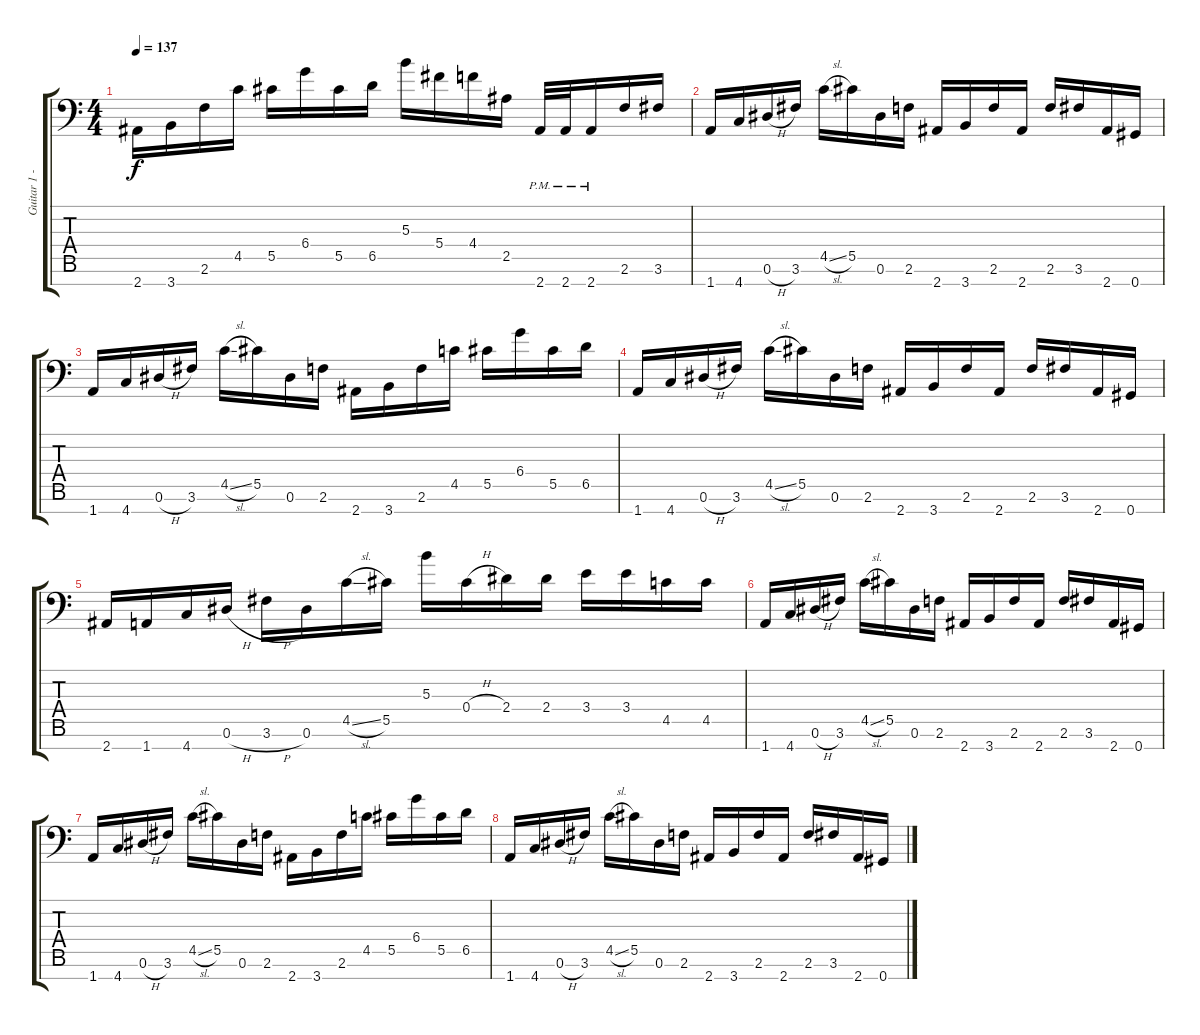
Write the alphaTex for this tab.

\track ("Guitar 1 - Left Dist." "Guitar 1 -") {instrument distortionguitar}
\staff {score tabs}
\tuning (Eb4 Bb3 Gb3 Db3 Ab2 Eb2 Ab1) {hide}
\ts (4 4)
\tempo 137
\clef f4
\ks c
2.7.16{dy f} 3.7.16 2.6.16 4.5.16 5.5.16 6.4.16 5.5.16 6.5.16 5.3.16 5.4.16 4.4.16 2.5.16 2.7{pm}.32 2.7{pm}.32 2.7{pm}.16 2.6.16 3.6.16 |
1.7.16 4.7.16 0.6{h}.16 3.6.16 4.5{sl}.16 5.5.16 0.6.16 2.6.16 2.7.16 3.7.16 2.6.16 2.7.16 2.6.16 3.6.16 2.7.16 0.7.16 |
1.7.16 4.7.16 0.6{h}.16 3.6.16 4.5{sl}.16 5.5.16 0.6.16 2.6.16 2.7.16 3.7.16 2.6.16 4.5.16 5.5.16 6.4.16 5.5.16 6.5.16 |
1.7.16 4.7.16 0.6{h}.16 3.6.16 4.5{sl}.16 5.5.16 0.6.16 2.6.16 2.7.16 3.7.16 2.6.16 2.7.16 2.6.16 3.6.16 2.7.16 0.7.16 |
2.7.16 1.7.16 4.7.16 0.6{h}.16 3.6{h}.16 0.6.16 4.5{sl}.16 5.5.16 5.3.16 0.4{h}.16 2.4.16 2.4.16 3.4.16 3.4.16 4.5.16 4.5.16 |
1.7.16 4.7.16 0.6{h}.16 3.6.16 4.5{sl}.16 5.5.16 0.6.16 2.6.16 2.7.16 3.7.16 2.6.16 2.7.16 2.6.16 3.6.16 2.7.16 0.7.16 |
1.7.16 4.7.16 0.6{h}.16 3.6.16 4.5{sl}.16 5.5.16 0.6.16 2.6.16 2.7.16 3.7.16 2.6.16 4.5.16 5.5.16 6.4.16 5.5.16 6.5.16 |
1.7.16 4.7.16 0.6{h}.16 3.6.16 4.5{sl}.16 5.5.16 0.6.16 2.6.16 2.7.16 3.7.16 2.6.16 2.7.16 2.6.16 3.6.16 2.7.16 0.7.16
